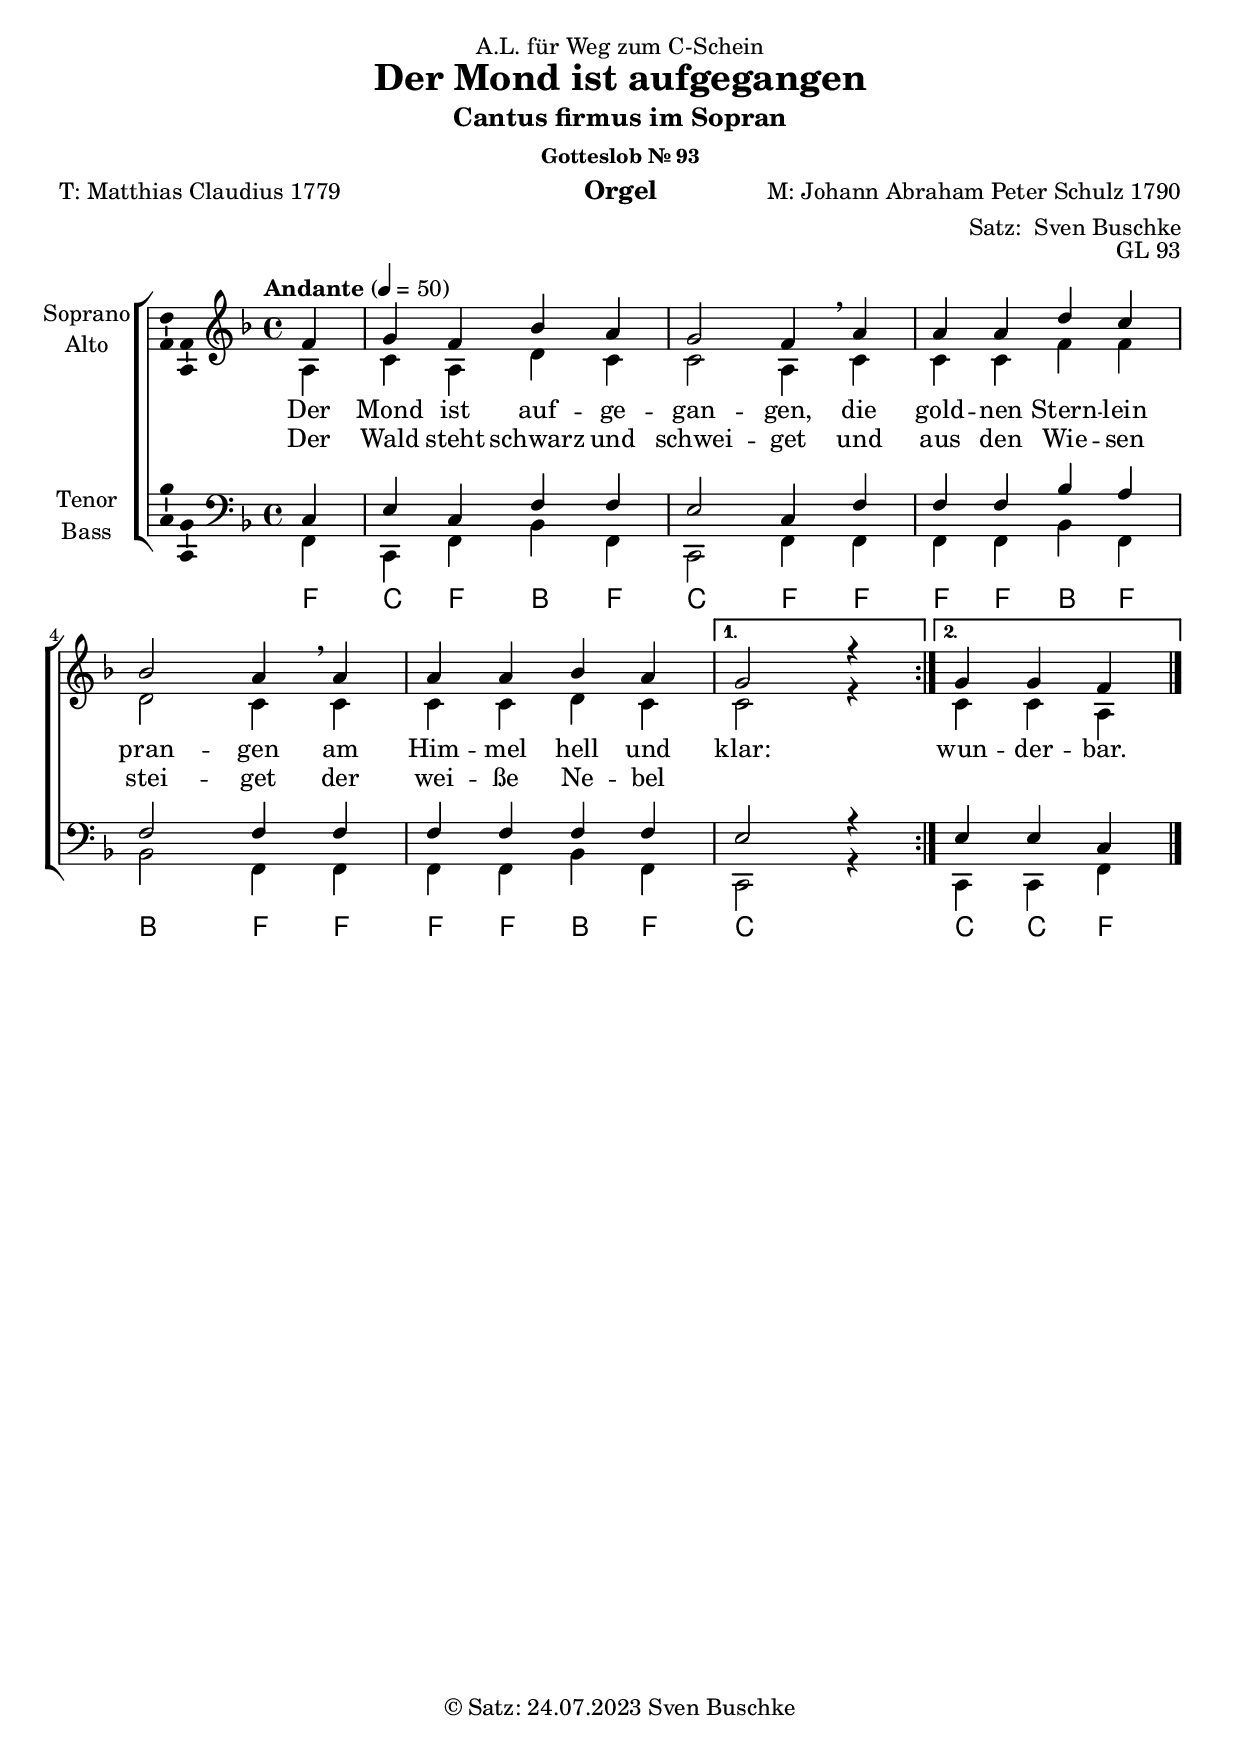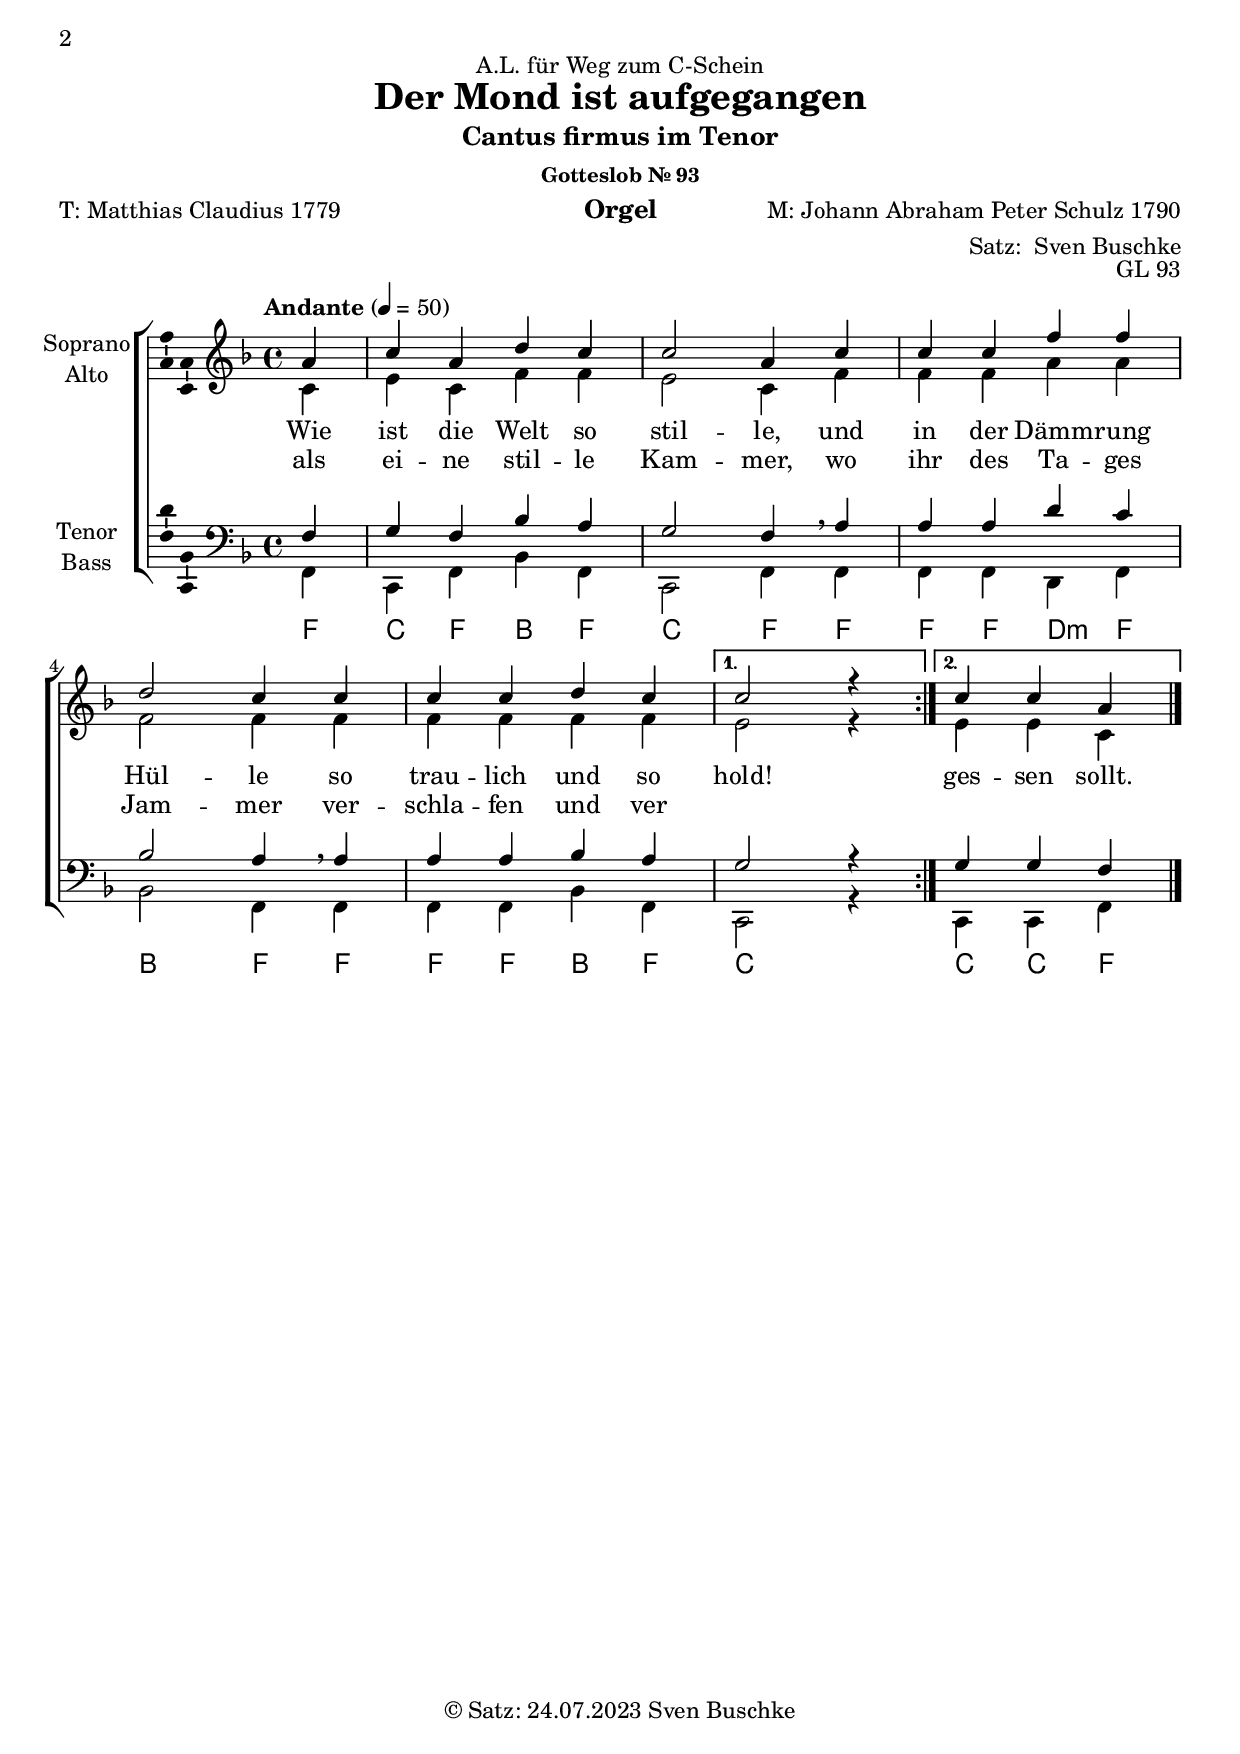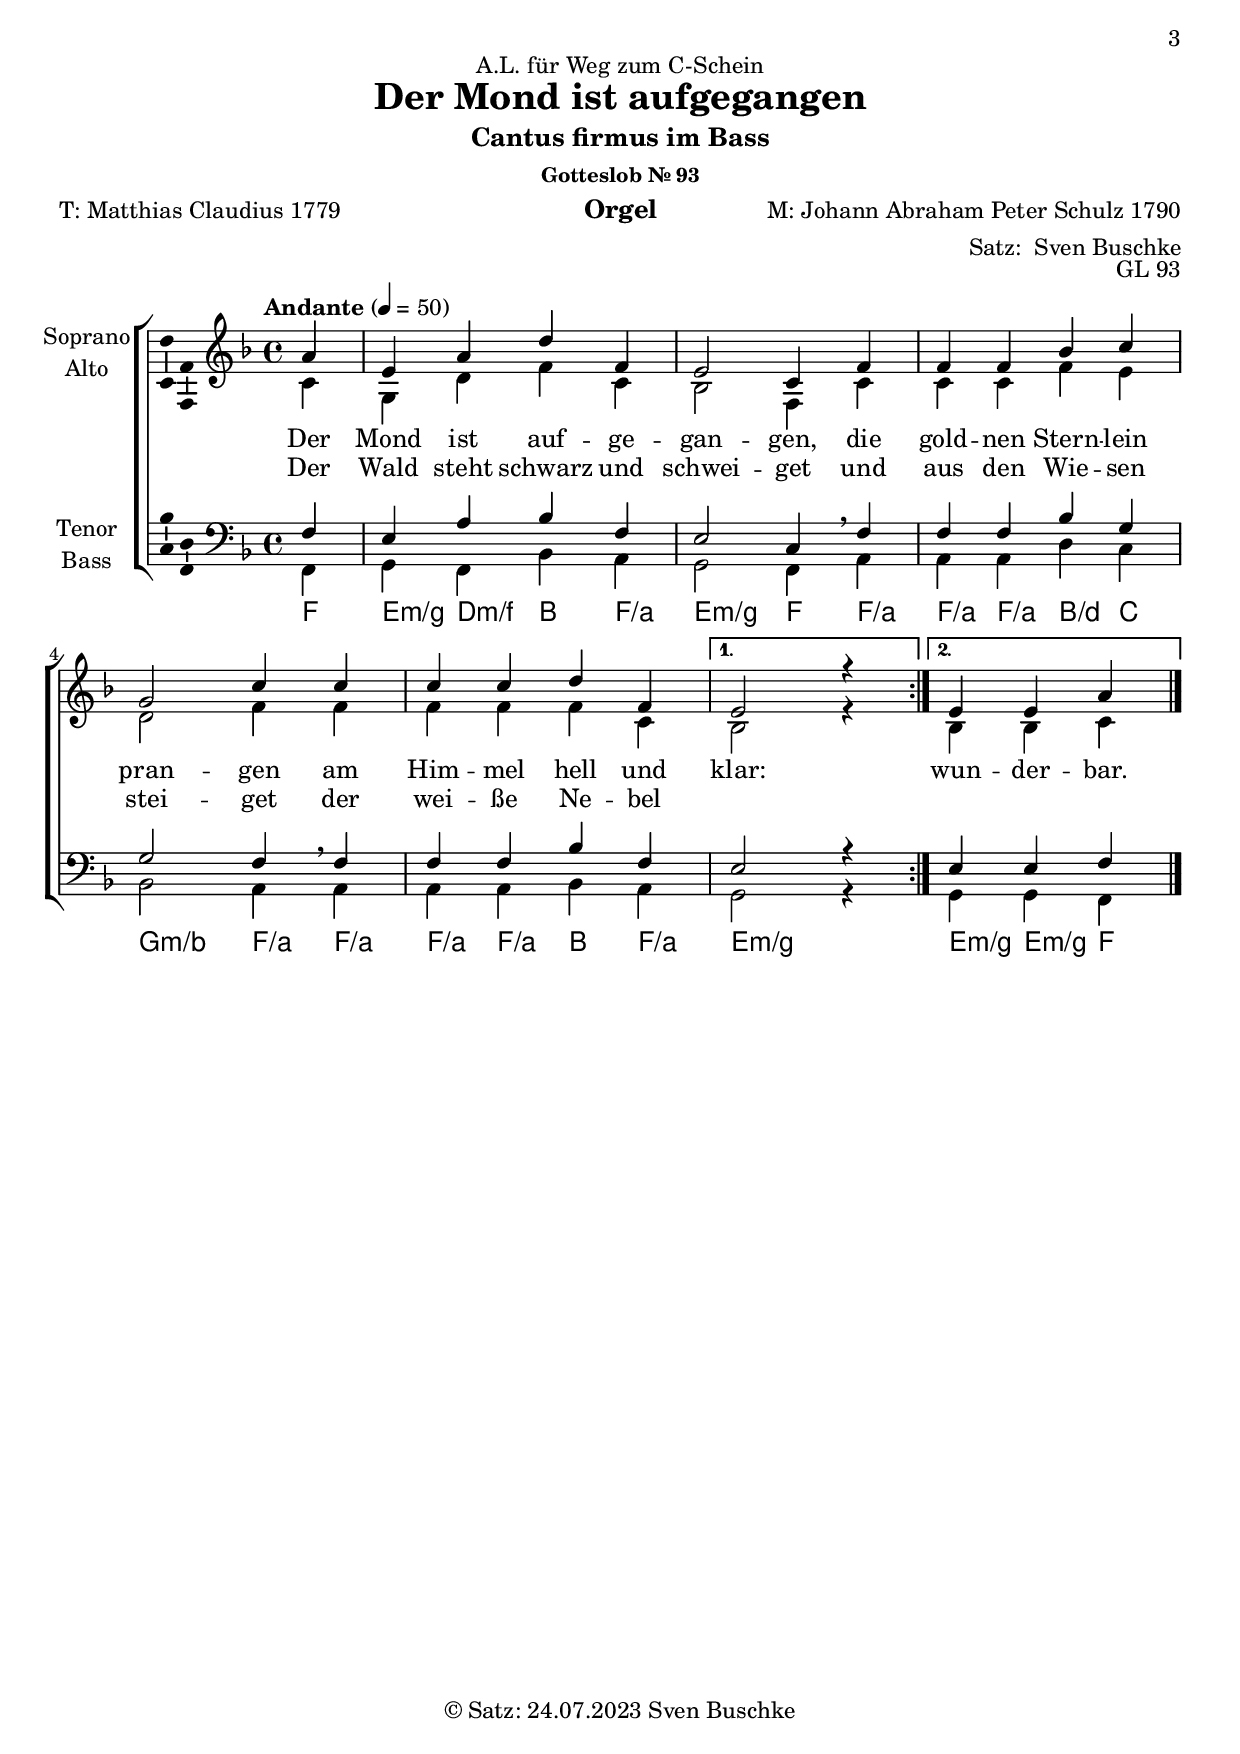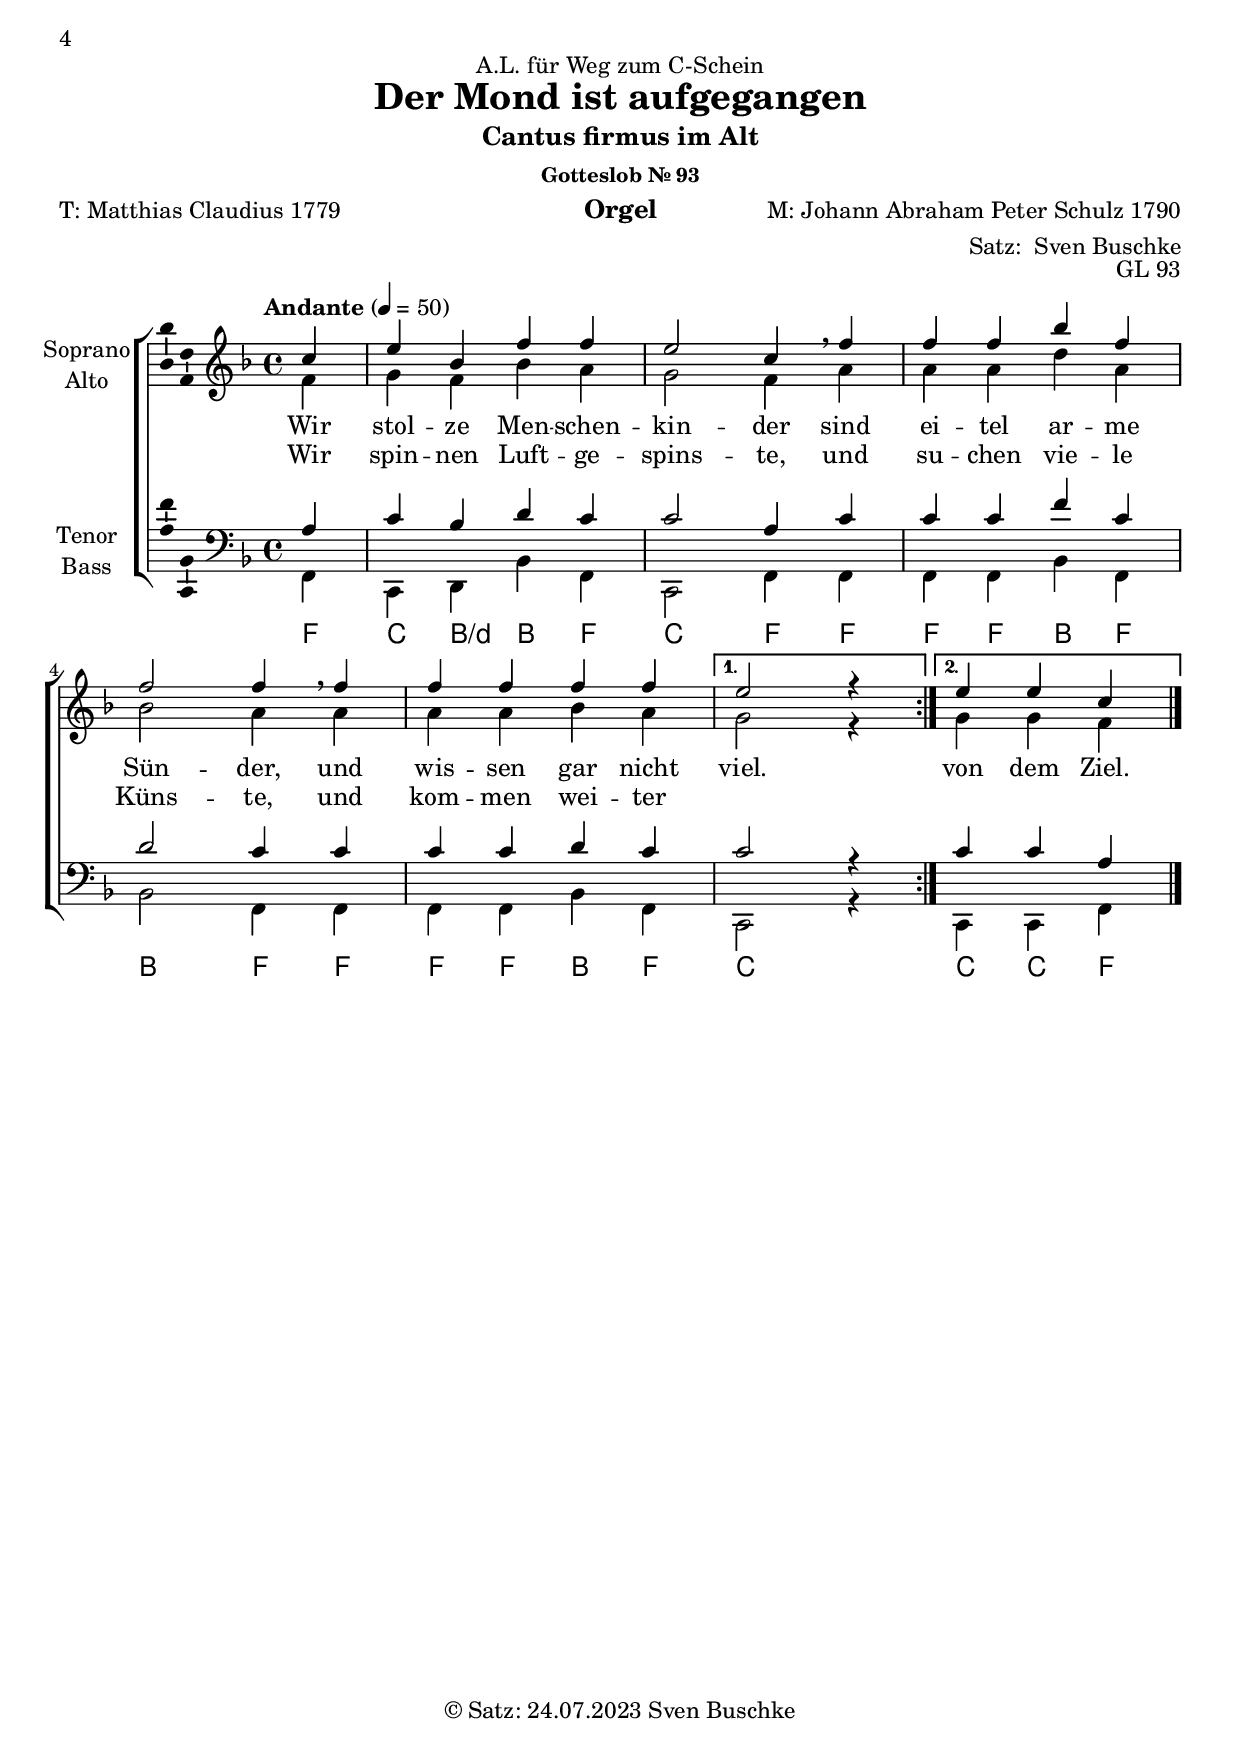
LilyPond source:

\version "2.24.1"
\language "english"

\include "predefined-guitar-fretboards.ly"

\header {
  dedication = "A.L. für Weg zum C-Schein"
  title = "Der Mond ist aufgegangen"
  subsubtitle = "Gotteslob Nr. 93"
  instrument = "Orgel"
  composer = "M: Johann Abraham Peter Schulz 1790"
  arranger = \markup { "Satz: " \with-url #"https://buschke.com" "Sven Buschke" }
  poet = "T: Matthias Claudius 1779"
  meter = ""
  piece = ""
  opus = "GL 93"
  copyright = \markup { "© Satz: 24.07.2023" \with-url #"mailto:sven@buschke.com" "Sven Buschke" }
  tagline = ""
}

global = {
  \key f \major
  \time 4/4
  \tempo "Andante" 4=50
}

scoreASoprano = \relative c' {
  \global
  % Music follows here.
  \repeat volta 2 {
    \partial 4
    f
    g f bf a g2 f4\breathe
    a a a d c bf2 a4\breathe
    a a a bf a
    \alternative { {g2 r4} {g4 g f}}
  }
  \bar "|."
}

scoreAAlto = \relative c' {
  \global
  % Music follows here.
  \repeat volta 2 {
    \partial 4
    a c a d c c2 a4
    c c c f f d2 c4
    c c c d c
  } \alternative {
    {c2 r4}
    {c4 c a}
  }
}

scoreATenor = \relative c' {
  \global
  % Music follows here.
  \repeat volta 2 {
    \partial 4
    c,
    e c f f e2 c4
    f f f bf a f2 f4
    f f f f f
  } \alternative {
    {e2 r4}
    {e4 e c}
  }
}

scoreABass = \relative c {
  \global
  % Music follows here.
  \repeat volta 2 {
    \partial 4
    f,4
    c f bf f c2 f4
    f f f bf f bf2 f4
    f f f bf f
  } \alternative {
  {c2 r4}
  {c4 c f}
  }
}

scoreAVerseA = \lyricmode {
  % Lyrics follow here.
  Der Mond ist auf -- ge -- gan -- gen,
  die gold -- nen Stern -- lein pran -- gen
  am Him -- mel hell und klar:
}

scoreAVerseB = \lyricmode {
  % Lyrics follow here.
  Der Wald steht schwarz und schwei -- get
  und aus den Wie -- sen stei -- get
  der wei -- ße Ne -- bel
}

scoreAVerseC = \lyricmode {
  % Lyrics follow here.
  wun -- der -- bar.
}

scoreAChordNames = \chordmode {
  \global
  \germanChords
  % Chords follow here.
  \repeat volta 2 {
    \partial 4
    f4
    c f bf f c2 f4
    f f f bf f bf2 f4 f f f bf f
  } \alternative {
  {c2 s4}
  {c4 c f}
  }
}

scoreAFigBass = \figuremode {
  \global
  % Figures follow here.

}

scoreAChoirPart = \new ChoirStaff <<
  \new Staff \with {
    midiInstrument = "choir aahs"
    instrumentName = \markup \center-column { "Soprano" "Alto" }
  } <<
    \new Voice = "soprano" \with {
      \consists "Ambitus_engraver"
    } { \voiceOne \scoreASoprano }
    \new Voice = "alto" \with {
      \consists "Ambitus_engraver"
      \override Ambitus #'X-offset = #2.0
    } { \voiceTwo \scoreAAlto }
  >>
  \new Lyrics \with {
    \override VerticalAxisGroup #'staff-affinity = #CENTER
  } \lyricsto "soprano" {<<\scoreAVerseA \new Lyrics {\set associatedVoice = "soprano" \scoreAVerseB}>> \scoreAVerseC}
  \new Staff \with {
    midiInstrument = "choir aahs"
    instrumentName = \markup \center-column { "Tenor" "Bass" }
  } <<
    \clef bass
    \new Voice = "tenor" \with {
      \consists "Ambitus_engraver"
    } { \voiceOne \scoreATenor }
    \new Voice = "bass" \with {
      \consists "Ambitus_engraver"
      \override Ambitus #'X-offset = #2.0
    } { \voiceTwo \scoreABass }
  >>
>>

scoreAChordsPart = <<
  \new ChordNames \scoreAChordNames
  %   \scoreAChordNames
  %   \new FretBoards \scoreAChordNames
>>

scoreABassFiguresPart = \new FiguredBass \with {
  useBassFigureExtenders = ##t
} \scoreAFigBass

\bookpart {
  \header {
    subtitle = "Cantus firmus im Sopran"
  }
  \score {
    <<
      \scoreAChoirPart
      \scoreAChordsPart
      \scoreABassFiguresPart
    >>
    \layout { }
    \midi {
      \tempo 4=100
    }
  }
}

scoreBSoprano = \relative c'' {
  \global
  % Music follows here.
  \repeat volta 2 {
    \partial 4
    a4
    c a d c c2 a4
    c c c f f d2 c4 
    c c c d c
  } \alternative {
    {c2 r4}
    {c4 c a}
  }
}

scoreBAlto = \relative c' {
  \global
  % Music follows here.
  \repeat volta 2 {
    \partial 4
    c4
    e c f f e2 c4
    f f f a a f2 f4
    f f f f f
  } \alternative {
    {e2 r4}
    {e4 e c}
  }
}

scoreBTenor = \relative c' {
  \global
  % Music follows here.
 \repeat volta 2 {
    \partial 4
    f,4
    g f bf a g2 f4\breathe
    a a a d c bf2 a4\breathe
    a a a bf a
    \alternative { {g2 r4} {g4 g f}}
  }
  \bar "|."
}

scoreBBass = \relative c {
  \global
  % Music follows here.
  \repeat volta 2 {
    \partial 4
    f,4
    c f bf f c2 f4
    f f f d f bf2 f4
    f f f bf f
  } \alternative {
  {c2 r4}
  {c4 c f}
  }
}

scoreBVerseA = \lyricmode {
  % Lyrics follow here.
  Wie ist die Welt so stil -- le,
  und in der Dämm -- rung Hül -- le
  so trau -- lich und so hold!
%   Als ei -- ne stil -- le Kam -- mer,
%   Wo ihr des Ta -- ges Jam -- mer
%   Ver -- schla -- fen und ver -- ges -- sen sollt.
}

scoreBVerseB = \lyricmode {
  % Lyrics follow here.
  als ei -- ne stil -- le Kam -- mer,
  wo ihr des Ta -- ges Jam -- mer
  ver -- schla -- fen und ver --
}

scoreBVerseC = \lyricmode {
  % Lyrics follow here.
  ges -- sen sollt.
}

scoreBChordNames = \chordmode {
  \global
  \germanChords
  % Chords follow here.
  \repeat volta 2 {
    \partial 4
    f4
    c f bf f c2 f4
    f f f d:m f bf2 f4 f f f bf f
  } \alternative {
  {c2 s4}
  {c4 c f}
  }
}

scoreBFigBass = \figuremode {
  \global
  % Figures follow here.

}

scoreBChoirPart = \new ChoirStaff <<
  \new Staff \with {
    midiInstrument = "choir aahs"
    instrumentName = \markup \center-column { "Soprano" "Alto" }
  } <<
    \new Voice = "soprano" \with {
      \consists "Ambitus_engraver"
    } { \voiceOne \scoreBSoprano }
    \new Voice = "alto" \with {
      \consists "Ambitus_engraver"
      \override Ambitus #'X-offset = #2.0
    } { \voiceTwo \scoreBAlto }
  >>
  \new Lyrics \with {
    \override VerticalAxisGroup #'staff-affinity = #CENTER
  } \lyricsto "soprano" {<<\scoreBVerseA \new Lyrics {\set associatedVoice = "soprano" \scoreBVerseB}>> \scoreBVerseC}
  \new Staff \with {
    midiInstrument = "choir aahs"
    instrumentName = \markup \center-column { "Tenor" "Bass" }
  } <<
    \clef bass
    \new Voice = "tenor" \with {
      \consists "Ambitus_engraver"
    } { \voiceOne \scoreBTenor }
    \new Voice = "bass" \with {
      \consists "Ambitus_engraver"
      \override Ambitus #'X-offset = #2.0
    } { \voiceTwo \scoreBBass }
  >>
>>

scoreBChordsPart = <<
  \new ChordNames \scoreBChordNames
  %   \scoreBChordNames
  %   \new FretBoards \scoreBChordNames
>>

scoreBBassFiguresPart = \new FiguredBass \with {
  useBassFigureExtenders = ##t
} \scoreBFigBass

\bookpart {
  \header {
    subtitle = "Cantus firmus im Tenor"
  }
  \score {
    <<
      \scoreBChoirPart
      \scoreBChordsPart
      \scoreBBassFiguresPart
    >>
    \layout { }
    \midi {
      \tempo 4=100
    }
  }
}

scoreCSoprano = \relative c'' {
  \global
  % Music follows here.
  \repeat volta 2 {
    \partial 4
    a
    e a d f, e2 c4
    f f f bf c g2 c4
    c c c d f,
  } \alternative {
    {e2 r4}
    {e4 e a}
  }
}

scoreCAlto = \relative c' {
  \global
  % Music follows here.
  \repeat volta 2 {
    \partial 4
    c4
    g d' f c bf2 f4
    c' c c f e d2 f4
    f f f f c
  } \alternative {
    {bf2 r4}
    {bf4 bf c}
  }
}

scoreCTenor = \relative c' {
  \global
  % Music follows here.
  \repeat volta 2 {
    \partial 4
    f,4
    e a bf f e2 c4
    f f f bf g g2 f4
    f f f bf f
  } \alternative {
  {e2 r4}
  {e4 e f}
  }
}

scoreCBass = \relative c {
  \global
  % Music follows here.
 \repeat volta 2 {
    \partial 4
    f,
    g f bf a g2 f4\breathe
    a a a d c bf2 a4\breathe
    a a a bf a
    \alternative { {g2 r4} {g4 g f}}
  }
  \bar "|."
}

scoreCVerseA = \lyricmode {
  % Lyrics follow here.
  Seht ihr den Mond dort ste -- hen?
  Er ist nur halb zu se -- hen,
  Und ist doch rund und schön.
  So sind wohl man -- che Sa -- chen,
  Die wir ge -- trost be -- la -- chen,
  Weil uns -- re Au -- gen sie nicht sehn.
}

scoreCVerseB = \lyricmode {
  % Lyrics follow here.
  Seht ihr den Mond dort ste -- hen?
  Er ist nur halb zu se -- hen,
  Und ist doch rund und schön.
  So sind wohl man -- che Sa -- chen,
  Die wir ge -- trost be -- la -- chen,
  Weil uns -- re Au -- gen sie nicht sehn.
}

scoreCVerseC = \lyricmode {
  % Lyrics follow here.
  Seht ihr den Mond dort ste -- hen?
  Er ist nur halb zu se -- hen,
  Und ist doch rund und schön.
  So sind wohl man -- che Sa -- chen,
  Die wir ge -- trost be -- la -- chen,
  Weil uns -- re Au -- gen sie nicht sehn.
}

scoreCChordNames = \chordmode {
  \global
  \germanChords
  % Chords follow here.
  \repeat volta 2 {
    \partial 4
    f4
    e:m/g d:m/f bf f/a e2:m/g f4
    f/a f/a f/a bf/d c g2:m/bf f4/a f/a f/a f/a bf f/a
  } \alternative {
  {e2:m/g s4}
  {e4:m/g e:m/g f}
  }
}

scoreCFigBass = \figuremode {
  \global
  % Figures follow here.

}

scoreCChoirPart = \new ChoirStaff <<
  \new Staff \with {
    midiInstrument = "choir aahs"
    instrumentName = \markup \center-column { "Soprano" "Alto" }
  } <<
    \new Voice = "soprano" \with {
      \consists "Ambitus_engraver"
    } { \voiceOne \scoreCSoprano }
    \new Voice = "alto" \with {
      \consists "Ambitus_engraver"
      \override Ambitus #'X-offset = #2.0
    } { \voiceTwo \scoreCAlto }
  >>
  \new Lyrics \with {
    \override VerticalAxisGroup #'staff-affinity = #CENTER
  } \lyricsto "soprano" {<<\scoreAVerseA \new Lyrics {\set associatedVoice = "soprano" \scoreAVerseB}>> \scoreAVerseC}
  \new Staff \with {
    midiInstrument = "choir aahs"
    instrumentName = \markup \center-column { "Tenor" "Bass" }
  } <<
    \clef bass
    \new Voice = "tenor" \with {
      \consists "Ambitus_engraver"
    } { \voiceOne \scoreCTenor }
    \new Voice = "bass" \with {
      \consists "Ambitus_engraver"
      \override Ambitus #'X-offset = #2.0
    } { \voiceTwo \scoreCBass }
  >>
>>

scoreCChordsPart = <<
  \new ChordNames \scoreCChordNames
  %   \scoreCChordNames
  %   \new FretBoards \scoreCChordNames
>>

scoreCBassFiguresPart = \new FiguredBass \with {
  useBassFigureExtenders = ##t
} \scoreCFigBass

\bookpart {
  \header {
    subtitle = "Cantus firmus im Bass"
  }
  \score {
    <<
      \scoreCChoirPart
      \scoreCChordsPart
      \scoreCBassFiguresPart
    >>
    \layout { }
    \midi {
      \tempo 4=100
    }
  }
}

scoreDSoprano = \relative c'' {
  \global
  % Music follows here.
  \repeat volta 2 {
    \partial 4
    c4 e bf f' f e2 c4
    f f f bf f f2 f4
    f f f f f
  } \alternative {
    {e2 r4}
    {e4 e c}
  }
}

scoreDAlto = \relative c' {
  \global
  % Music follows here.
 \repeat volta 2 {
    \partial 4
    f
    g f bf a g2 f4\breathe
    a a a d a bf2 a4\breathe
    a a a bf a
    \alternative { {g2 r4} {g4 g f}}
  }
  \bar "|."
}

scoreDTenor = \relative c' {
  \global
  % Music follows here.
  \repeat volta 2 {
    \partial 4
    a4
    c bf d c c2 a4
    c c c f c d2 c4
    c c c d c
  } \alternative {
    {c2 r4}
    {c4 c a}
  }
}

scoreDBass = \relative c {
  \global
  % Music follows here.
  \repeat volta 2 {
    \partial 4
    f,4
    c d bf' f c2 f4
    f f f bf f bf2 f4
    f f f bf f
  } \alternative {
  {c2 r4}
  {c4 c f}
  }
}

scoreDVerseA = \lyricmode {
  % Lyrics follow here.
  Wir stol -- ze Men -- schen -- kin -- der
  sind ei -- tel ar -- me Sün -- der,
  und wis -- sen gar nicht viel.
}

scoreDVerseB = \lyricmode {
  % Lyrics follow here.
  Wir spin -- nen Luft -- ge -- spins -- te,
  und su -- chen vie -- le Küns -- te,
  und kom -- men wei -- ter
}

scoreDVerseC = \lyricmode {
  % Lyrics follow here.
  von dem Ziel.
}

scoreDChordNames = \chordmode {
  \global
  \germanChords
  % Chords follow here.
  \repeat volta 2 {
    \partial 4
    f4
    c bf/d bf f c2 f4
    f f f bf f bf2 f4 f f f bf f
  } \alternative {
  {c2 s4}
  {c4 c f}
  }
}

scoreDFigBass = \figuremode {
  \global
  % Figures follow here.

}

scoreDChoirPart = \new ChoirStaff <<
  \new Staff \with {
    midiInstrument = "choir aahs"
    instrumentName = \markup \center-column { "Soprano" "Alto" }
  } <<
    \new Voice = "soprano" \with {
      \consists "Ambitus_engraver"
    } { \voiceOne \scoreDSoprano }
    \new Voice = "alto" \with {
      \consists "Ambitus_engraver"
      \override Ambitus #'X-offset = #2.0
    } { \voiceTwo \scoreDAlto }
  >>
  \new Lyrics \with {
    \override VerticalAxisGroup #'staff-affinity = #CENTER
  } \lyricsto "soprano" {<<\scoreDVerseA \new Lyrics {\set associatedVoice = "soprano" \scoreDVerseB}>> \scoreDVerseC}
  \new Staff \with {
    midiInstrument = "choir aahs"
    instrumentName = \markup \center-column { "Tenor" "Bass" }
  } <<
    \clef bass
    \new Voice = "tenor" \with {
      \consists "Ambitus_engraver"
    } { \voiceOne \scoreDTenor }
    \new Voice = "bass" \with {
      \consists "Ambitus_engraver"
      \override Ambitus #'X-offset = #2.0
    } { \voiceTwo \scoreDBass }
  >>
>>

scoreDChordsPart = <<
  \new ChordNames \scoreDChordNames
  %   \scoreDChordNames
  %   \new FretBoards \scoreDChordNames
>>

scoreDBassFiguresPart = \new FiguredBass \with {
  useBassFigureExtenders = ##t
} \scoreDFigBass

\bookpart {
  \header {
    subtitle = "Cantus firmus im Alt"
  }
  \score {
    <<
      \scoreDChoirPart
      \scoreDChordsPart
      \scoreDBassFiguresPart
    >>
    \layout { }
    \midi {
      \tempo 4=100
    }
  }
}